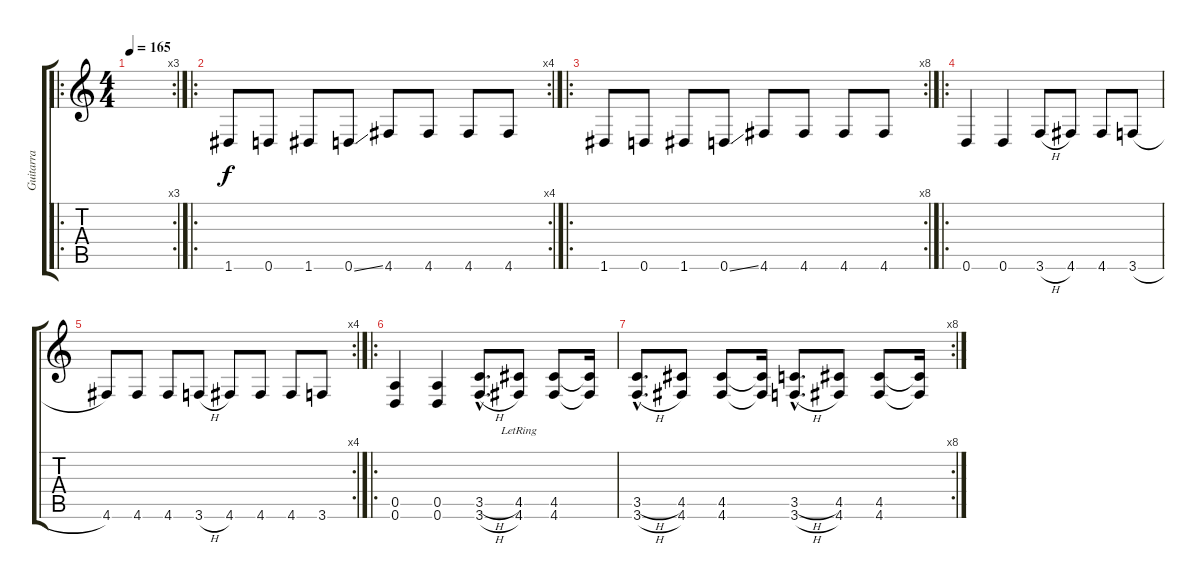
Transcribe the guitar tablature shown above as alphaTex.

\track ("Guitarra" "Guitarra") {instrument overdrivenguitar}
\staff {score tabs}
\tuning (E4 B3 G3 D3 A2 D2) {hide}
\ro
\rc 3
\ts (4 4)
\tempo 165
\clef g2
\ks c
|
\ro
\rc 4
1.6.8{volume 16} 0.6.8 1.6.8 0.6{ss}.8 4.6.8 4.6.8 4.6.8 4.6.8 |
\ro
\rc 8
1.6.8 0.6.8 1.6.8 0.6{ss}.8 4.6.8 4.6.8 4.6.8 4.6.8 |
\ro
0.6.4 0.6.4 3.6{h}.8 4.6.8 4.6.8 3.6{h}.8 |
\rc 4
4.6.8 4.6.8 4.6.8 3.6{h}.8 4.6.8 4.6.8 4.6.8 3.6.8 |
\ro
(0.5 0.6).4 (0.5 0.6).4 (3.5{h hac} 3.6{h hac}).8{d} (4.5 4.6{lr}).8 (4.5 4.6).8 (4.5{t} 4.6{t}).16 |
\rc 8
(3.5{h hac} 3.6{h hac}).8{d} (4.5 4.6).8 (4.5 4.6).8 (4.5{t} 4.6{t}).16 (3.5{h hac} 3.6{h hac}).8{d} (4.5 4.6).8 (4.5 4.6).8 (4.5{t} 4.6{t}).16
